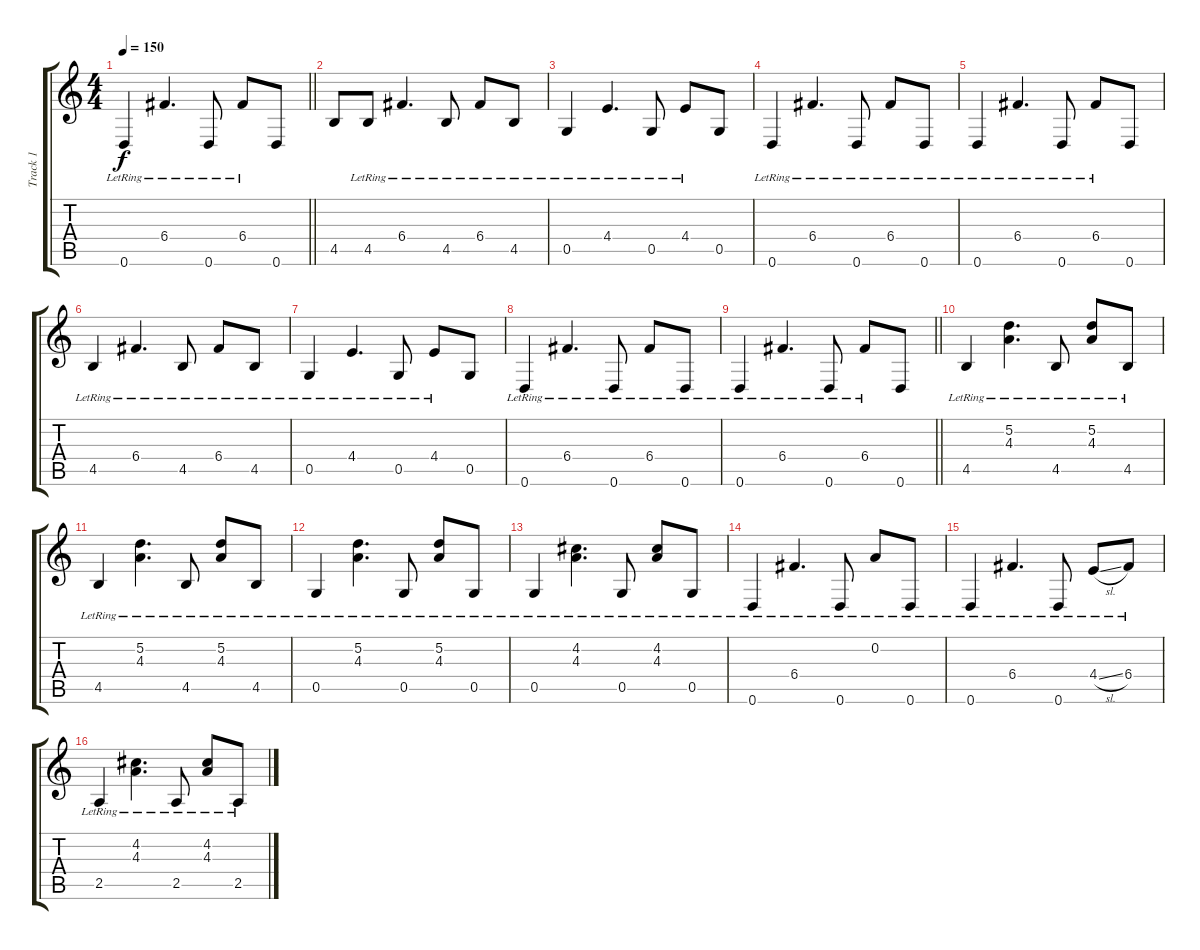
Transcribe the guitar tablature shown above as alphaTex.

\track ("Track 1" "Track 1") {instrument electricguitarjazz}
\staff {score tabs}
\tuning (D4 A3 F3 C3 G2 D2) {hide}
\ts (4 4)
\tempo 150
\clef g2
\barLineRight lightlight
\ks c
0.6{lr}.4{dy f} 6.4{lr}.4{d} 0.6{lr}.8 6.4{lr}.8 0.6.8 |
\section ("" "")
4.5.8 4.5{lr}.8 6.4{lr}.4{d} 4.5{lr}.8 6.4{lr}.8 4.5{lr}.8 |
0.5{lr}.4 4.4{lr}.4{d} 0.5{lr}.8 4.4{lr}.8 0.5.8 |
0.6{lr}.4 6.4{lr}.4{d} 0.6{lr}.8 6.4{lr}.8 0.6{lr}.8 |
0.6{lr}.4 6.4{lr}.4{d} 0.6{lr}.8 6.4{lr}.8 0.6.8 |
4.5{lr}.4 6.4{lr}.4{d} 4.5{lr}.8 6.4{lr}.8 4.5{lr}.8 |
0.5{lr}.4 4.4{lr}.4{d} 0.5{lr}.8 4.4{lr}.8 0.5.8 |
0.6{lr}.4 6.4{lr}.4{d} 0.6{lr}.8 6.4{lr}.8 0.6{lr}.8 |
\barLineRight lightlight
0.6{lr}.4 6.4{lr}.4{d} 0.6{lr}.8 6.4{lr}.8 0.6.8 |
\section ("" "")
4.5{lr}.4 (5.2{lr} 4.3{lr}).4{d} 4.5{lr}.8 (5.2{lr} 4.3{lr}).8 4.5{lr}.8 |
4.5{lr}.4 (5.2{lr} 4.3{lr}).4{d} 4.5{lr}.8 (5.2{lr} 4.3{lr}).8 4.5{lr}.8 |
0.5{lr}.4 (5.2{lr} 4.3{lr}).4{d} 0.5{lr}.8 (5.2{lr} 4.3{lr}).8 0.5{lr}.8 |
0.5{lr}.4 (4.2{lr} 4.3{lr}).4{d} 0.5{lr}.8 (4.2{lr} 4.3{lr}).8 0.5{lr}.8 |
0.6{lr}.4 6.4{lr}.4{d} 0.6{lr}.8 0.2{lr}.8 0.6{lr}.8 |
0.6{lr}.4 6.4{lr}.4{d} 0.6{lr}.8 4.4{sl lr}.8 6.4{lr}.8 |
2.5{lr}.4 (4.2{lr} 4.3{lr}).4{d} 2.5{lr}.8 (4.2{lr} 4.3{lr}).8 2.5{lr}.8
